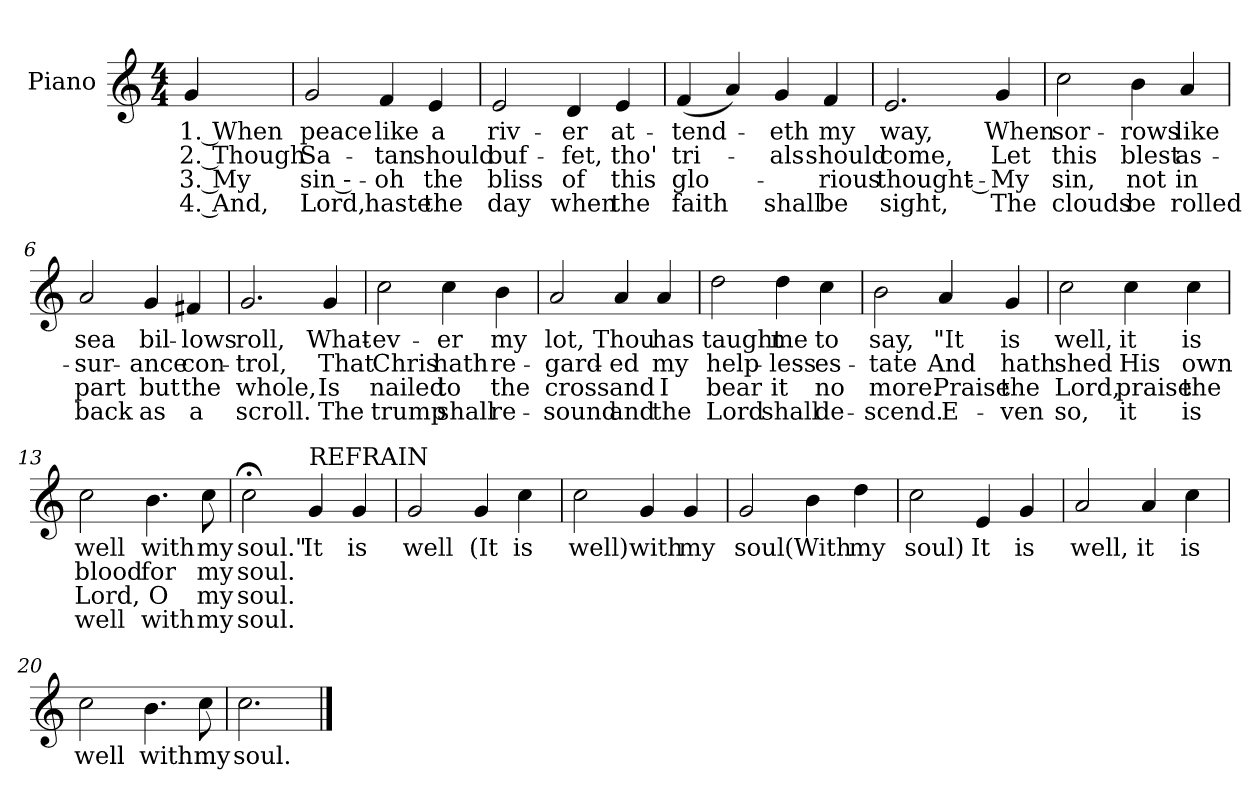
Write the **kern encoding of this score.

**kern	**text	**text	**text	**text
*part1	*part1	*part1	*part1	*part1
*staff1	*staff1	*staff1	*staff1	*staff1
*I"Piano	*	*	*	*
*I'Pno.	*	*	*	*
*clefG2	*	*	*	*
*k[]	*	*	*	*
*C:	*	*	*	*
*M4/4	*	*	*	*
=	=	=	=	=
4g/	1. When	2. Though	3. My	4. And,
=1	=1	=1	=1	=1
2g/	peace	Sa-	sin ---	Lord,
4f/	like	-tan	oh	haste
4e/	a	should	the	the
=2	=2	=2	=2	=2
2e/	riv-	buf-	bliss	day
4d/	-er	-fet,	of	when
4e/	at-	tho'	this	the
=3	=3	=3	=3	=3
(4f/	-tend-	tri-	glo-	faith
4a/)	.	.	.	.
4g/	-eth	-als	.	shall
4f/	my	should	-rious	be
!!LO:LB:g=z
=4	=4	=4	=4	=4
2.e/	way,	come,	thought ---	sight,
4g/	When	Let	My	The
=5	=5	=5	=5	=5
2cc\	sor-	this	sin,	clouds
4b\	-rows	blest	not	be
4a/	like	as-	in	rolled
=6	=6	=6	=6	=6
2a/	sea	-sur-	part	back
4g/	bil-	-ance	but	as
4f#X/	-lows	con-	the	a
=7	=7	=7	=7	=7
2.g/	roll,	-trol,	whole,	scroll.
4g/	What-	That	Is	The
!!LO:LB:g=z
=8	=8	=8	=8	=8
2cc\	-ev-	Chris	nailed	trump
4cc\	-er	hath	to	shall
4b\	my	re-	the	re-
=9	=9	=9	=9	=9
2a/	lot,	-gard-	cross	-sound
4a/	Thou	-ed	and	and
4a/	has	my	I	the
=10	=10	=10	=10	=10
2dd\	taught	help-	bear	Lord
4dd\	me	-less	it	shall
4cc\	to	es-	no	de-
=11	=11	=11	=11	=11
2b\	say,	-tate	more.	-scend.
4a/	"It	And	Praise	E-
4g/	is	hath	the	-ven
!!LO:LB:g=z
=12	=12	=12	=12	=12
2cc\	well,	shed	Lord,	so,
4cc\	it	His	praise	it
4cc\	is	own	the	is
=13	=13	=13	=13	=13
2cc\	well	blood	Lord,	well
4.b\	with	for	O	with
8cc\	my	my	my	my
=14	=14	=14	=14	=14
2cc;<\	soul."	soul.	soul.	soul.
!LO:TX:a:t=REFRAIN	!	!	!	!
4g/	It	.	.	.
4g/	is	.	.	.
=15	=15	=15	=15	=15
2g/	well	.	.	.
4g/	(It	.	.	.
4cc\	is	.	.	.
=16	=16	=16	=16	=16
2cc\	well)	.	.	.
4g/	with	.	.	.
4g/	my	.	.	.
!!LO:LB:g=z
=17	=17	=17	=17	=17
2g/	soul	.	.	.
4b\	(With	.	.	.
4dd\	my	.	.	.
=18	=18	=18	=18	=18
2cc\	soul)	.	.	.
4e/	It	.	.	.
4g/	is	.	.	.
=19	=19	=19	=19	=19
2a/	well,	.	.	.
4a/	it	.	.	.
4cc\	is	.	.	.
=20	=20	=20	=20	=20
2cc\	well	.	.	.
4.b\	with	.	.	.
8cc\	my	.	.	.
=21	=21	=21	=21	=21
2.cc\	soul.	.	.	.
==	==	==	==	==
*-	*-	*-	*-	*-
